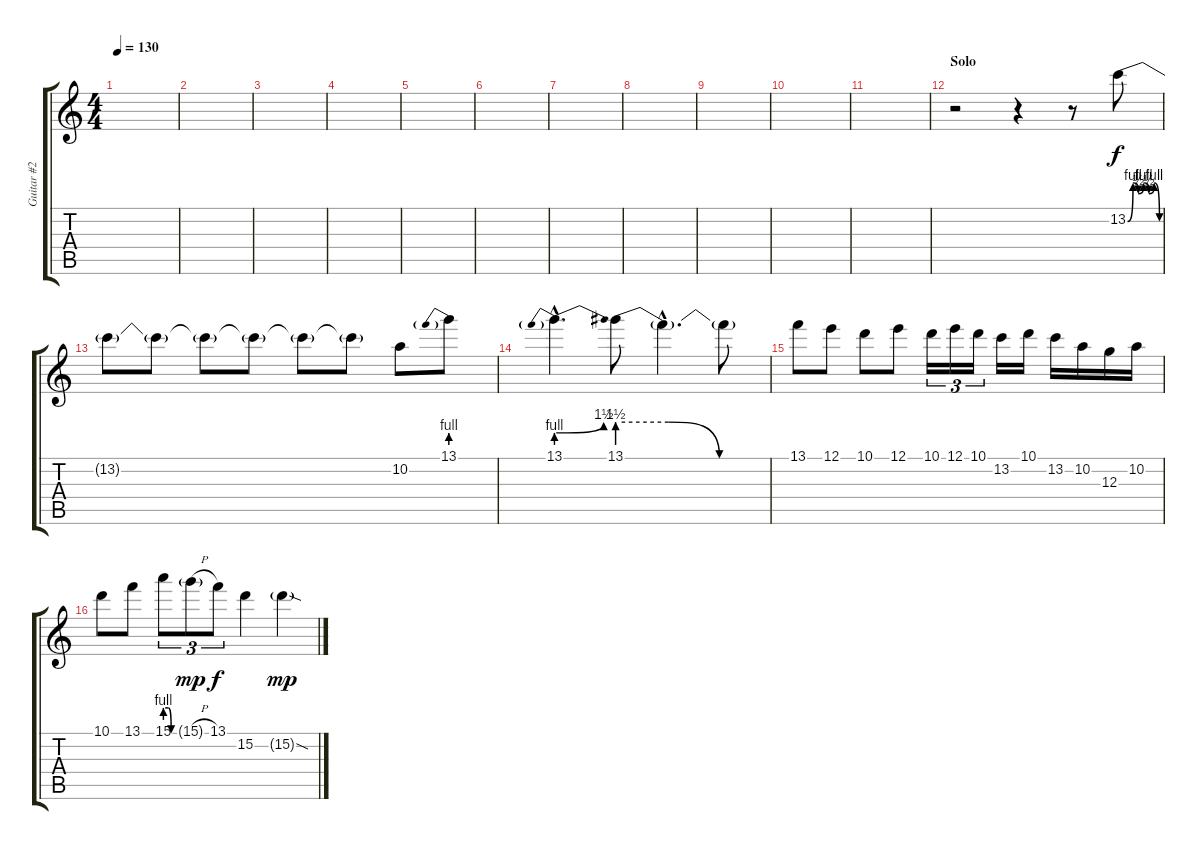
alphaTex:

\track ("Guitar #2 - Solo" "Guitar #2 ") {instrument distortionguitar}
\staff {score tabs}
\tuning (E4 B3 G3 D3 A2 E2) {hide}
\ts (4 4)
\tempo 130
\clef g2
\ks c
|
|
|
|
|
|
|
|
|
|
|
\section ("" "Solo")
r.2 r.4 r.8 13.2{be (custom 0 0 10 4 20 2 30 4 40 2 50 4 60 0)}.8 |
13.2{t}.8 13.2{t}.8 13.2{t}.8 13.2{t}.8 13.2{t}.8 13.2{t}.8 10.2.8 13.1{be (prebend 0 4 60 4)}.8 |
13.1{be (prebendbend 0 4 60 6) hac}.4{d} 13.1{be (custom 0 6 20 6 40 0 60 0)}.8 13.1{hac t}.4{d} 13.1{t}.8 |
13.1.8 12.1.8 10.1.8 12.1.8 10.1.16{tu (3 2)} 12.1.16{tu (3 2)} 10.1.16{tu (3 2)} 13.2.16 10.1.16 13.2.16 10.2.16 12.3.16 10.2.16 |
10.1.8 13.1.8 15.1{be (custom 0 4 20 4 40 0 60 0)}.8{tu (3 2)} 15.1{h g}.8{tu (3 2) dy mp} 13.1.8{tu (3 2) dy f} 15.2.4 15.2{sod g}.4{dy mp}
